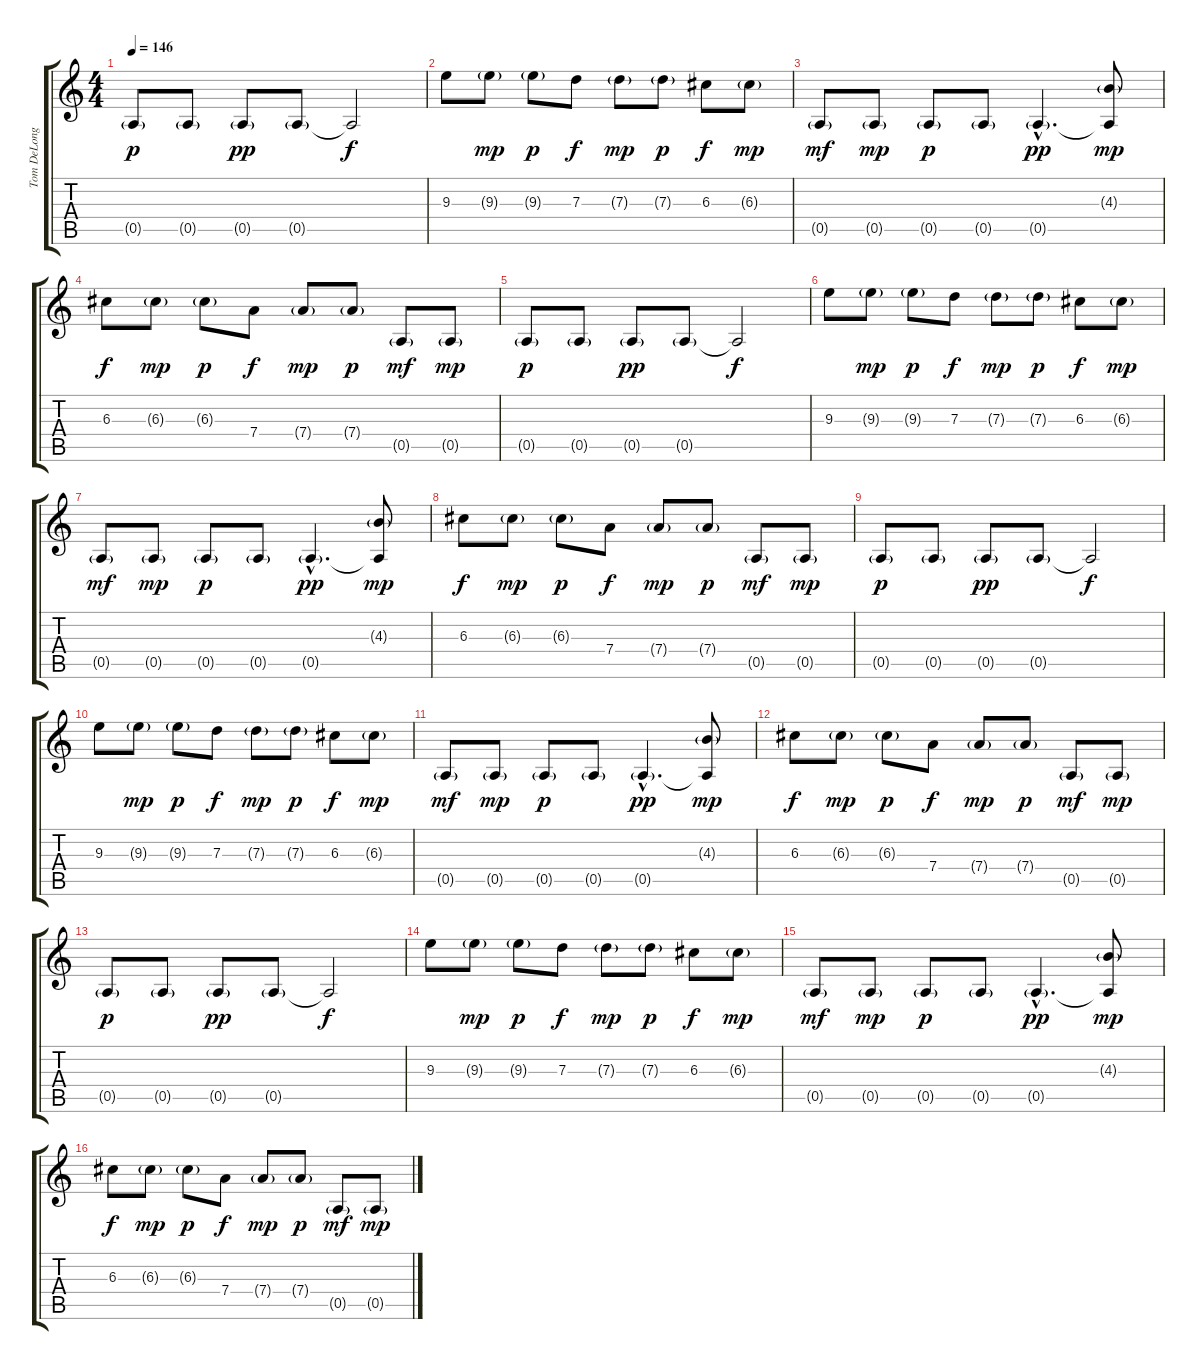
\track ("Tom DeLonge" "Tom DeLong") {instrument distortionguitar}
\staff {score tabs}
\tuning (E4 B3 G3 D3 A2 E2) {hide}
\ts (4 4)
\tempo 146
\clef g2
\ks c
0.5{g}.8{dy p} 0.5{g}.8 0.5{g}.8{dy pp} 0.5{g}.8 0.5{t}.2{dy f} |
9.3.8 9.3{g}.8{dy mp} 9.3{g}.8{dy p} 7.3.8{dy f} 7.3{g}.8{dy mp} 7.3{g}.8{dy p} 6.3.8{dy f} 6.3{g}.8{dy mp} |
0.5{g}.8{dy mf} 0.5{g}.8{dy mp} 0.5{g}.8{dy p} 0.5{g}.8 0.5{g hac}.4{d dy pp} (4.3{g} 0.5{t}).8{dy mp} |
6.3.8{dy f} 6.3{g}.8{dy mp} 6.3{g}.8{dy p} 7.4.8{dy f} 7.4{g}.8{dy mp} 7.4{g}.8{dy p} 0.5{g}.8{dy mf} 0.5{g}.8{dy mp} |
0.5{g}.8{dy p} 0.5{g}.8 0.5{g}.8{dy pp} 0.5{g}.8 0.5{t}.2{dy f} |
9.3.8 9.3{g}.8{dy mp} 9.3{g}.8{dy p} 7.3.8{dy f} 7.3{g}.8{dy mp} 7.3{g}.8{dy p} 6.3.8{dy f} 6.3{g}.8{dy mp} |
0.5{g}.8{dy mf} 0.5{g}.8{dy mp} 0.5{g}.8{dy p} 0.5{g}.8 0.5{g hac}.4{d dy pp} (4.3{g} 0.5{t}).8{dy mp} |
6.3.8{dy f} 6.3{g}.8{dy mp} 6.3{g}.8{dy p} 7.4.8{dy f} 7.4{g}.8{dy mp} 7.4{g}.8{dy p} 0.5{g}.8{dy mf} 0.5{g}.8{dy mp} |
0.5{g}.8{dy p} 0.5{g}.8 0.5{g}.8{dy pp} 0.5{g}.8 0.5{t}.2{dy f} |
9.3.8 9.3{g}.8{dy mp} 9.3{g}.8{dy p} 7.3.8{dy f} 7.3{g}.8{dy mp} 7.3{g}.8{dy p} 6.3.8{dy f} 6.3{g}.8{dy mp} |
0.5{g}.8{dy mf} 0.5{g}.8{dy mp} 0.5{g}.8{dy p} 0.5{g}.8 0.5{g hac}.4{d dy pp} (4.3{g} 0.5{t}).8{dy mp} |
6.3.8{dy f} 6.3{g}.8{dy mp} 6.3{g}.8{dy p} 7.4.8{dy f} 7.4{g}.8{dy mp} 7.4{g}.8{dy p} 0.5{g}.8{dy mf} 0.5{g}.8{dy mp} |
0.5{g}.8{dy p} 0.5{g}.8 0.5{g}.8{dy pp} 0.5{g}.8 0.5{t}.2{dy f} |
9.3.8 9.3{g}.8{dy mp} 9.3{g}.8{dy p} 7.3.8{dy f} 7.3{g}.8{dy mp} 7.3{g}.8{dy p} 6.3.8{dy f} 6.3{g}.8{dy mp} |
0.5{g}.8{dy mf} 0.5{g}.8{dy mp} 0.5{g}.8{dy p} 0.5{g}.8 0.5{g hac}.4{d dy pp} (4.3{g} 0.5{t}).8{dy mp} |
6.3.8{dy f} 6.3{g}.8{dy mp} 6.3{g}.8{dy p} 7.4.8{dy f} 7.4{g}.8{dy mp} 7.4{g}.8{dy p} 0.5{g}.8{dy mf} 0.5{g}.8{dy mp}
